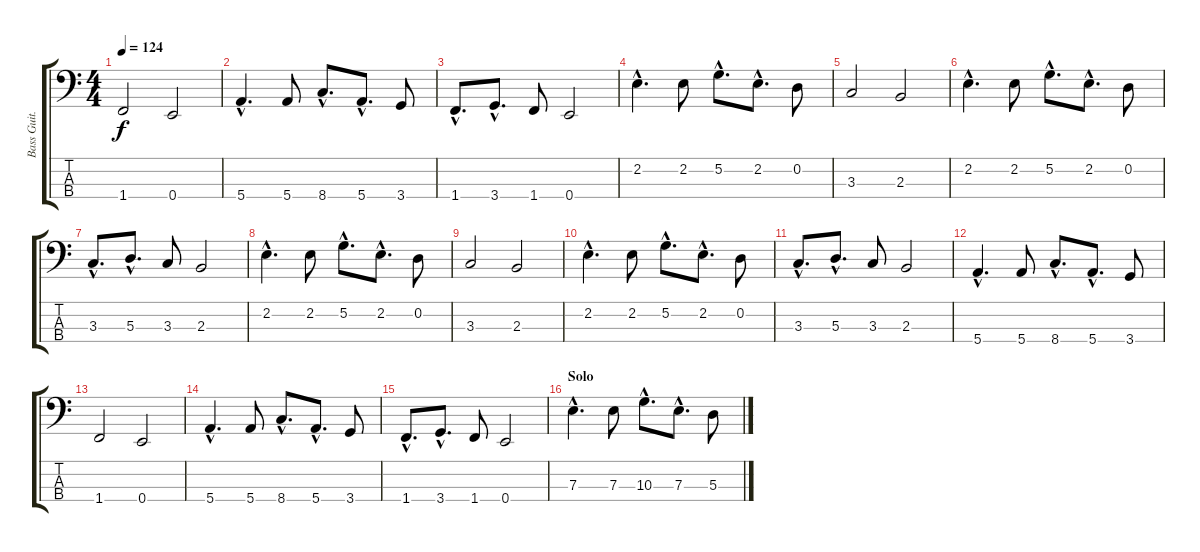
\track ("Bass Guit." "Bass Guit.") {instrument electricbassfinger}
\staff {score tabs}
\tuning (G2 D2 A1 E1) {hide}
\ts (4 4)
\tempo 124
\clef f4
\ks c
1.4.2{dy f} 0.4.2 |
5.4{hac}.4{d} 5.4.8 8.4{hac}.8{d} 5.4{hac}.8{d} 3.4.8 |
1.4{hac}.8{d} 3.4{hac}.8{d} 1.4.8 0.4.2 |
2.2{hac}.4{d} 2.2.8 5.2{hac}.8{d} 2.2{hac}.8{d} 0.2.8 |
3.3.2 2.3.2 |
2.2{hac}.4{d} 2.2.8 5.2{hac}.8{d} 2.2{hac}.8{d} 0.2.8 |
3.3{hac}.8{d} 5.3{hac}.8{d} 3.3.8 2.3.2 |
2.2{hac}.4{d} 2.2.8 5.2{hac}.8{d} 2.2{hac}.8{d} 0.2.8 |
3.3.2 2.3.2 |
2.2{hac}.4{d} 2.2.8 5.2{hac}.8{d} 2.2{hac}.8{d} 0.2.8 |
3.3{hac}.8{d} 5.3{hac}.8{d} 3.3.8 2.3.2 |
5.4{hac}.4{d} 5.4.8 8.4{hac}.8{d} 5.4{hac}.8{d} 3.4.8 |
1.4.2 0.4.2 |
5.4{hac}.4{d} 5.4.8 8.4{hac}.8{d} 5.4{hac}.8{d} 3.4.8 |
1.4{hac}.8{d} 3.4{hac}.8{d} 1.4.8 0.4.2 |
\section ("" "Solo")
7.3{hac}.4{d} 7.3.8 10.3{hac}.8{d} 7.3{hac}.8{d} 5.3.8
